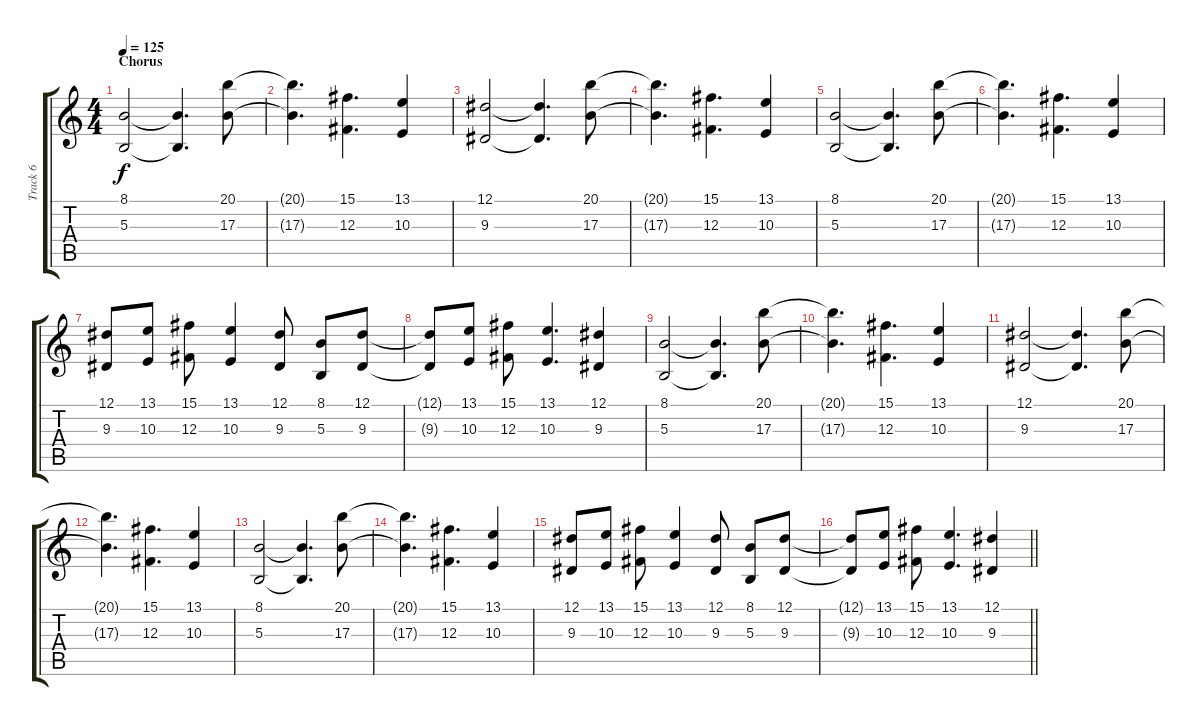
\track ("Track 6" "Track 6") {instrument stringensemble1}
\staff {score tabs}
\tuning (Eb4 Bb3 Gb3 Db3 Ab2 Eb2) {hide}
\ts (4 4)
\section ("" "Chorus")
\tempo 125
\clef g2
\ks c
(8.1 5.3).2{dy f} (8.1{t} 5.3{t}).4{d} (20.1 17.3).8 |
(20.1{t} 17.3{t}).4{d} (15.1 12.3).4{d} (13.1 10.3).4 |
(12.1 9.3).2 (12.1{t} 9.3{t}).4{d} (20.1 17.3).8 |
(20.1{t} 17.3{t}).4{d} (15.1 12.3).4{d} (13.1 10.3).4 |
(8.1 5.3).2 (8.1{t} 5.3{t}).4{d} (20.1 17.3).8 |
(20.1{t} 17.3{t}).4{d} (15.1 12.3).4{d} (13.1 10.3).4 |
(12.1 9.3).8 (13.1 10.3).8 (15.1 12.3).8 (13.1 10.3).4 (12.1 9.3).8 (8.1 5.3).8 (12.1 9.3).8 |
(12.1{t} 9.3{t}).8 (13.1 10.3).8 (15.1 12.3).8 (13.1 10.3).4{d} (12.1 9.3).4 |
(8.1 5.3).2 (8.1{t} 5.3{t}).4{d} (20.1 17.3).8 |
(20.1{t} 17.3{t}).4{d} (15.1 12.3).4{d} (13.1 10.3).4 |
(12.1 9.3).2 (12.1{t} 9.3{t}).4{d} (20.1 17.3).8 |
(20.1{t} 17.3{t}).4{d} (15.1 12.3).4{d} (13.1 10.3).4 |
(8.1 5.3).2 (8.1{t} 5.3{t}).4{d} (20.1 17.3).8 |
(20.1{t} 17.3{t}).4{d} (15.1 12.3).4{d} (13.1 10.3).4 |
(12.1 9.3).8 (13.1 10.3).8 (15.1 12.3).8 (13.1 10.3).4 (12.1 9.3).8 (8.1 5.3).8 (12.1 9.3).8 |
\barLineRight lightlight
(12.1{t} 9.3{t}).8 (13.1 10.3).8 (15.1 12.3).8 (13.1 10.3).4{d} (12.1 9.3).4
